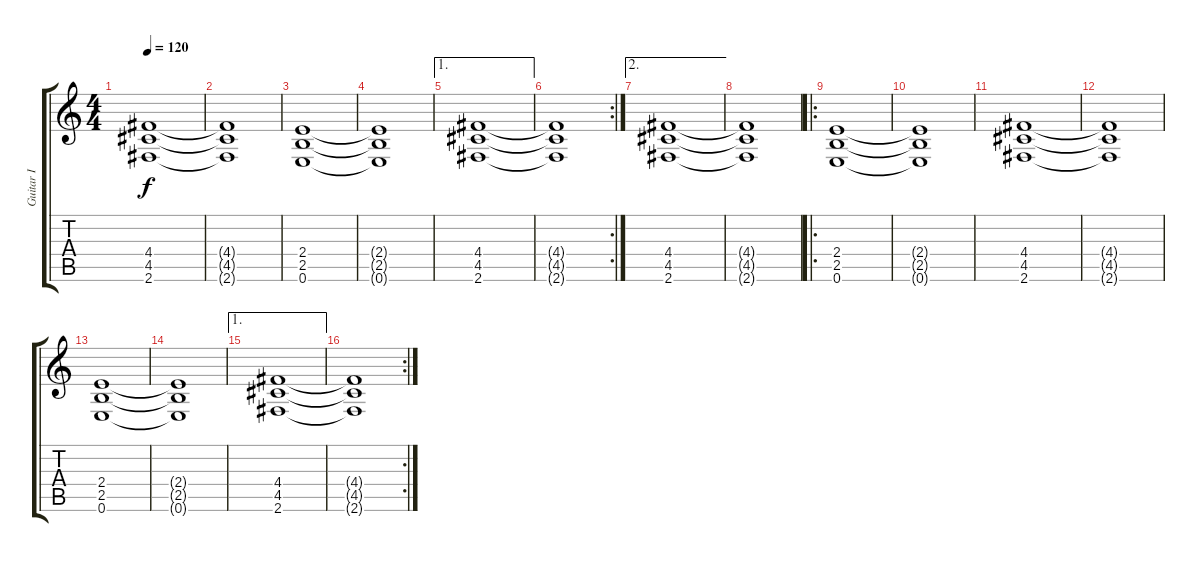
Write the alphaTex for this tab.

\track ("Guitar I" "Guitar I") {instrument distortionguitar}
\staff {score tabs}
\tuning (E4 B3 G3 D3 A2 E2) {hide}
\ts (4 4)
\tempo 120
\clef g2
\ks c
(4.4 4.5 2.6).1{dy f} |
(4.4{t} 4.5{t} 2.6{t}).1 |
(2.4 2.5 0.6).1 |
(2.4{t} 2.5{t} 0.6{t}).1 |
\ae 1
(4.4 4.5 2.6).1 |
\rc 2
(4.4{t} 4.5{t} 2.6{t}).1 |
\ae 2
(4.4 4.5 2.6).1 |
(4.4{t} 4.5{t} 2.6{t}).1 |
\ro
(2.4 2.5 0.6).1 |
(2.4{t} 2.5{t} 0.6{t}).1 |
(4.4 4.5 2.6).1 |
(4.4{t} 4.5{t} 2.6{t}).1 |
(2.4 2.5 0.6).1 |
(2.4{t} 2.5{t} 0.6{t}).1 |
\ae 1
(4.4 4.5 2.6).1 |
\rc 2
(4.4{t} 4.5{t} 2.6{t}).1
